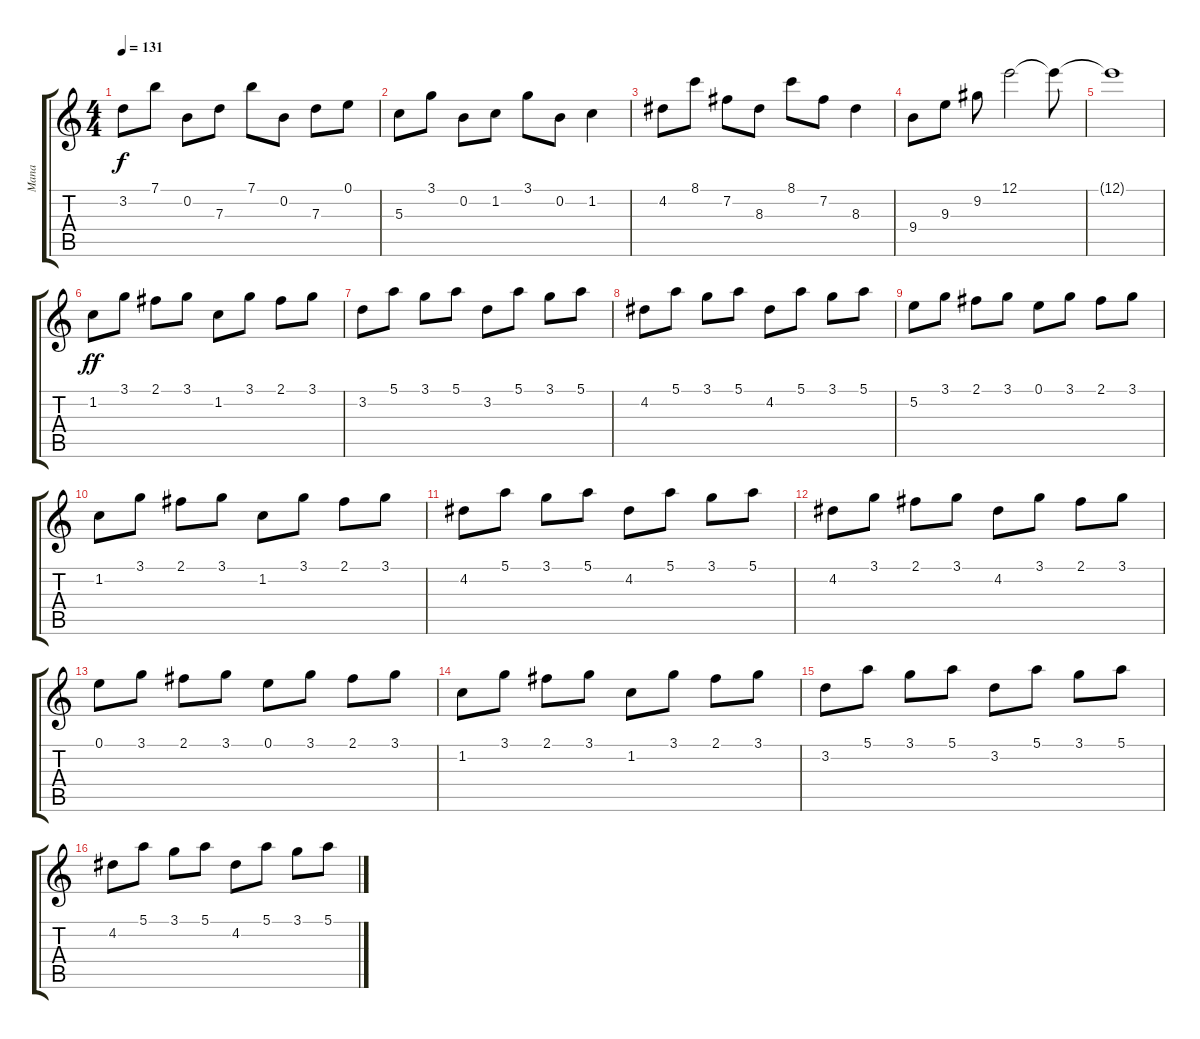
\track ("Mana" "Mana") {instrument electricguitarclean}
\staff {score tabs}
\tuning (E4 B3 G3 D3 A2 E2) {hide}
\ts (4 4)
\tempo 131
\clef g2
\ks c
3.2.8{dy f} 7.1.8 0.2.8 7.3.8 7.1.8 0.2.8 7.3.8 0.1.8 |
5.3.8 3.1.8 0.2.8 1.2.8 3.1.8 0.2.8 1.2.4 |
4.2.8 8.1.8 7.2.8 8.3.8 8.1.8 7.2.8 8.3.4 |
9.4.8 9.3.8 9.2.8 12.1.2 12.1{t}.8 |
12.1{t}.1 |
1.2.8{dy ff} 3.1.8 2.1.8 3.1.8 1.2.8 3.1.8 2.1.8 3.1.8 |
3.2.8 5.1.8 3.1.8 5.1.8 3.2.8 5.1.8 3.1.8 5.1.8 |
4.2.8 5.1.8 3.1.8 5.1.8 4.2.8 5.1.8 3.1.8 5.1.8 |
5.2.8 3.1.8 2.1.8 3.1.8 0.1.8 3.1.8 2.1.8 3.1.8 |
1.2.8 3.1.8 2.1.8 3.1.8 1.2.8 3.1.8 2.1.8 3.1.8 |
4.2.8 5.1.8 3.1.8 5.1.8 4.2.8 5.1.8 3.1.8 5.1.8 |
4.2.8 3.1.8 2.1.8 3.1.8 4.2.8 3.1.8 2.1.8 3.1.8 |
0.1.8 3.1.8 2.1.8 3.1.8 0.1.8 3.1.8 2.1.8 3.1.8 |
1.2.8 3.1.8 2.1.8 3.1.8 1.2.8 3.1.8 2.1.8 3.1.8 |
3.2.8 5.1.8 3.1.8 5.1.8 3.2.8 5.1.8 3.1.8 5.1.8 |
4.2.8 5.1.8 3.1.8 5.1.8 4.2.8 5.1.8 3.1.8 5.1.8
